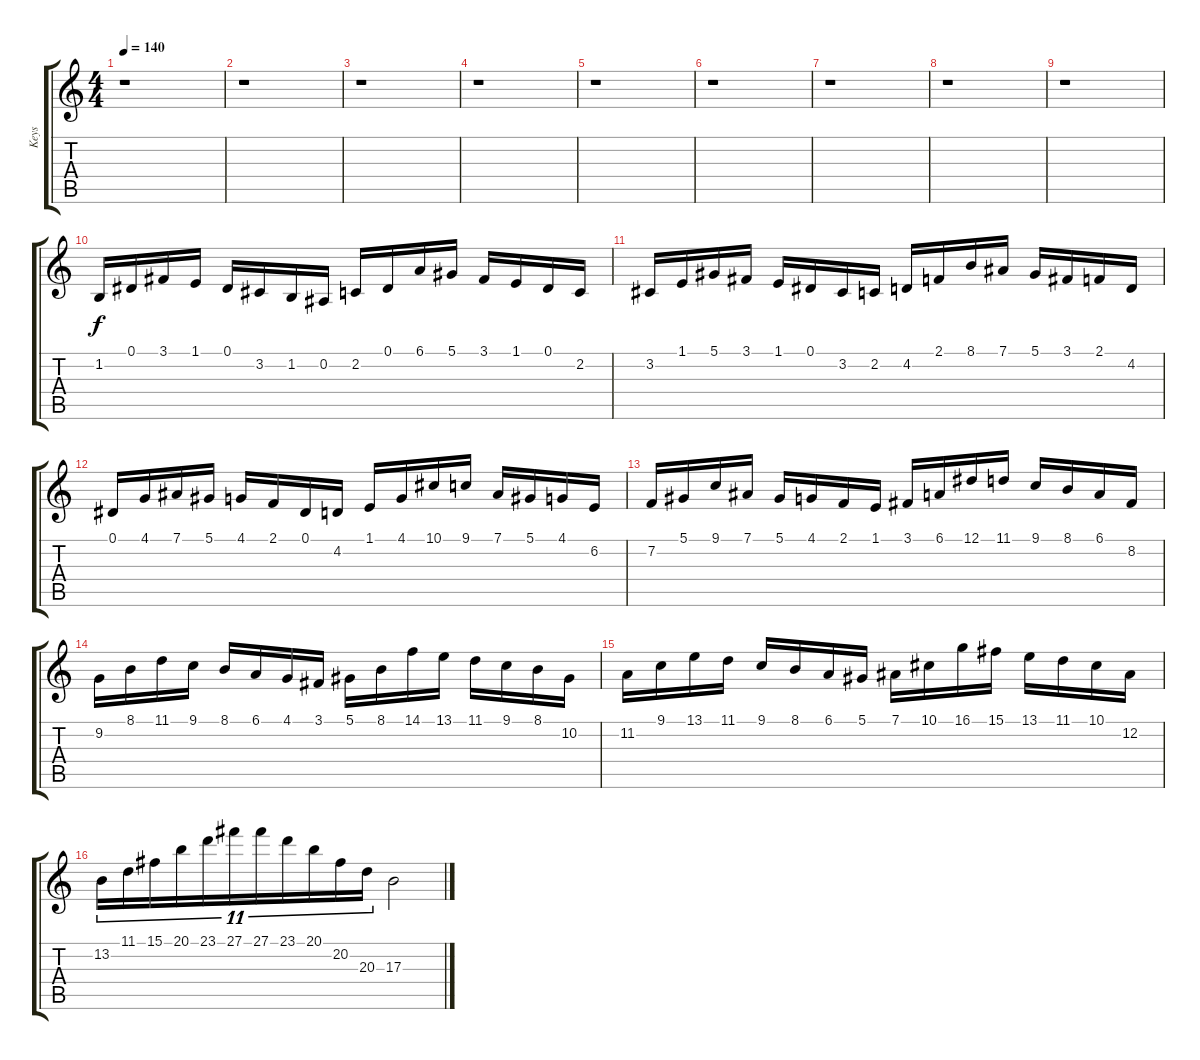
\track ("Keys" "Keys") {instrument pad1newage}
\staff {score tabs}
\tuning (Eb4 Bb3 Gb3 Db3 Ab2 Eb2) {hide}
\ts (4 4)
\tempo 140
\clef g2
\ks c
r.1{dy f instrument pad1newage} |
r.1 |
r.1 |
r.1 |
r.1 |
r.1 |
r.1 |
r.1 |
r.1 |
1.2.16 0.1.16 3.1.16 1.1.16 0.1.16 3.2.16 1.2.16 0.2.16 2.2.16 0.1.16 6.1.16 5.1.16 3.1.16 1.1.16 0.1.16 2.2.16 |
3.2.16 1.1.16 5.1.16 3.1.16 1.1.16 0.1.16 3.2.16 2.2.16 4.2.16 2.1.16 8.1.16 7.1.16 5.1.16 3.1.16 2.1.16 4.2.16 |
0.1.16 4.1.16 7.1.16 5.1.16 4.1.16 2.1.16 0.1.16 4.2.16 1.1.16 4.1.16 10.1.16 9.1.16 7.1.16 5.1.16 4.1.16 6.2.16 |
7.2.16 5.1.16 9.1.16 7.1.16 5.1.16 4.1.16 2.1.16 1.1.16 3.1.16 6.1.16 12.1.16 11.1.16 9.1.16 8.1.16 6.1.16 8.2.16 |
9.2.16 8.1.16 11.1.16 9.1.16 8.1.16 6.1.16 4.1.16 3.1.16 5.1.16 8.1.16 14.1.16 13.1.16 11.1.16 9.1.16 8.1.16 10.2.16 |
11.2.16 9.1.16 13.1.16 11.1.16 9.1.16 8.1.16 6.1.16 5.1.16 7.1.16 10.1.16 16.1.16 15.1.16 13.1.16 11.1.16 10.1.16 12.2.16 |
13.2.16{tu (11 8)} 11.1.16{tu (11 8)} 15.1.16{tu (11 8)} 20.1.16{tu (11 8)} 23.1.16{tu (11 8)} 27.1.16{tu (11 8)} 27.1.16{tu (11 8)} 23.1.16{tu (11 8)} 20.1.16{tu (11 8)} 20.2.16{tu (11 8)} 20.3.16{tu (11 8)} 17.3.2
